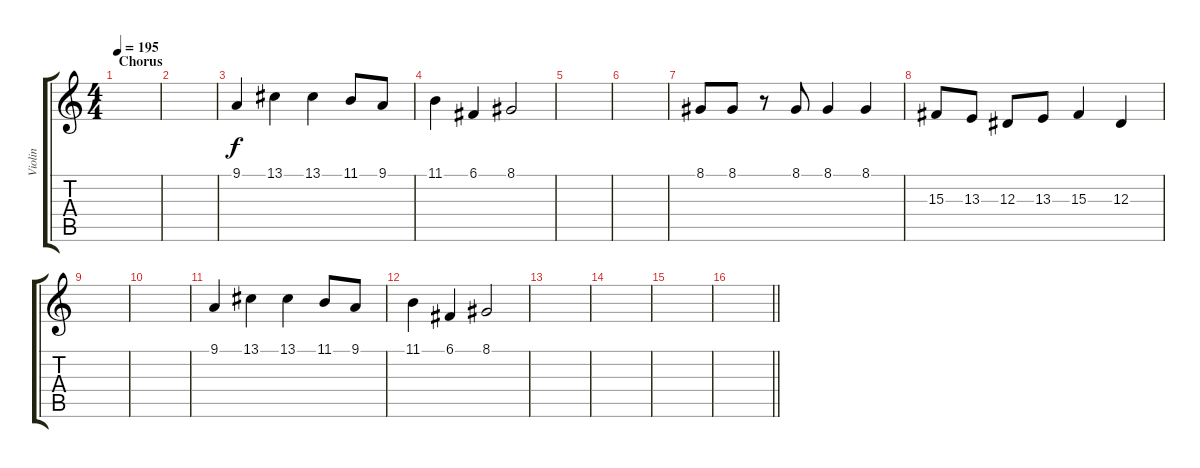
\track ("Violin " "Violin ") {instrument violin}
\staff {score tabs}
\tuning (C4 G3 Eb3 Bb2 F2 C2) {hide}
\ts (4 4)
\section ("" "Chorus")
\tempo 195
\clef g2
\ks c
|
|
9.1.4 13.1.4 13.1.4 11.1.8 9.1.8 |
11.1.4 6.1.4 8.1.2 |
|
|
8.1.8 8.1.8 r.8 8.1.8 8.1.4 8.1.4 |
15.3.8 13.3.8 12.3.8 13.3.8 15.3.4 12.3.4 |
|
|
9.1.4 13.1.4 13.1.4 11.1.8 9.1.8 |
11.1.4 6.1.4 8.1.2 |
|
|
|
\barLineRight lightlight
